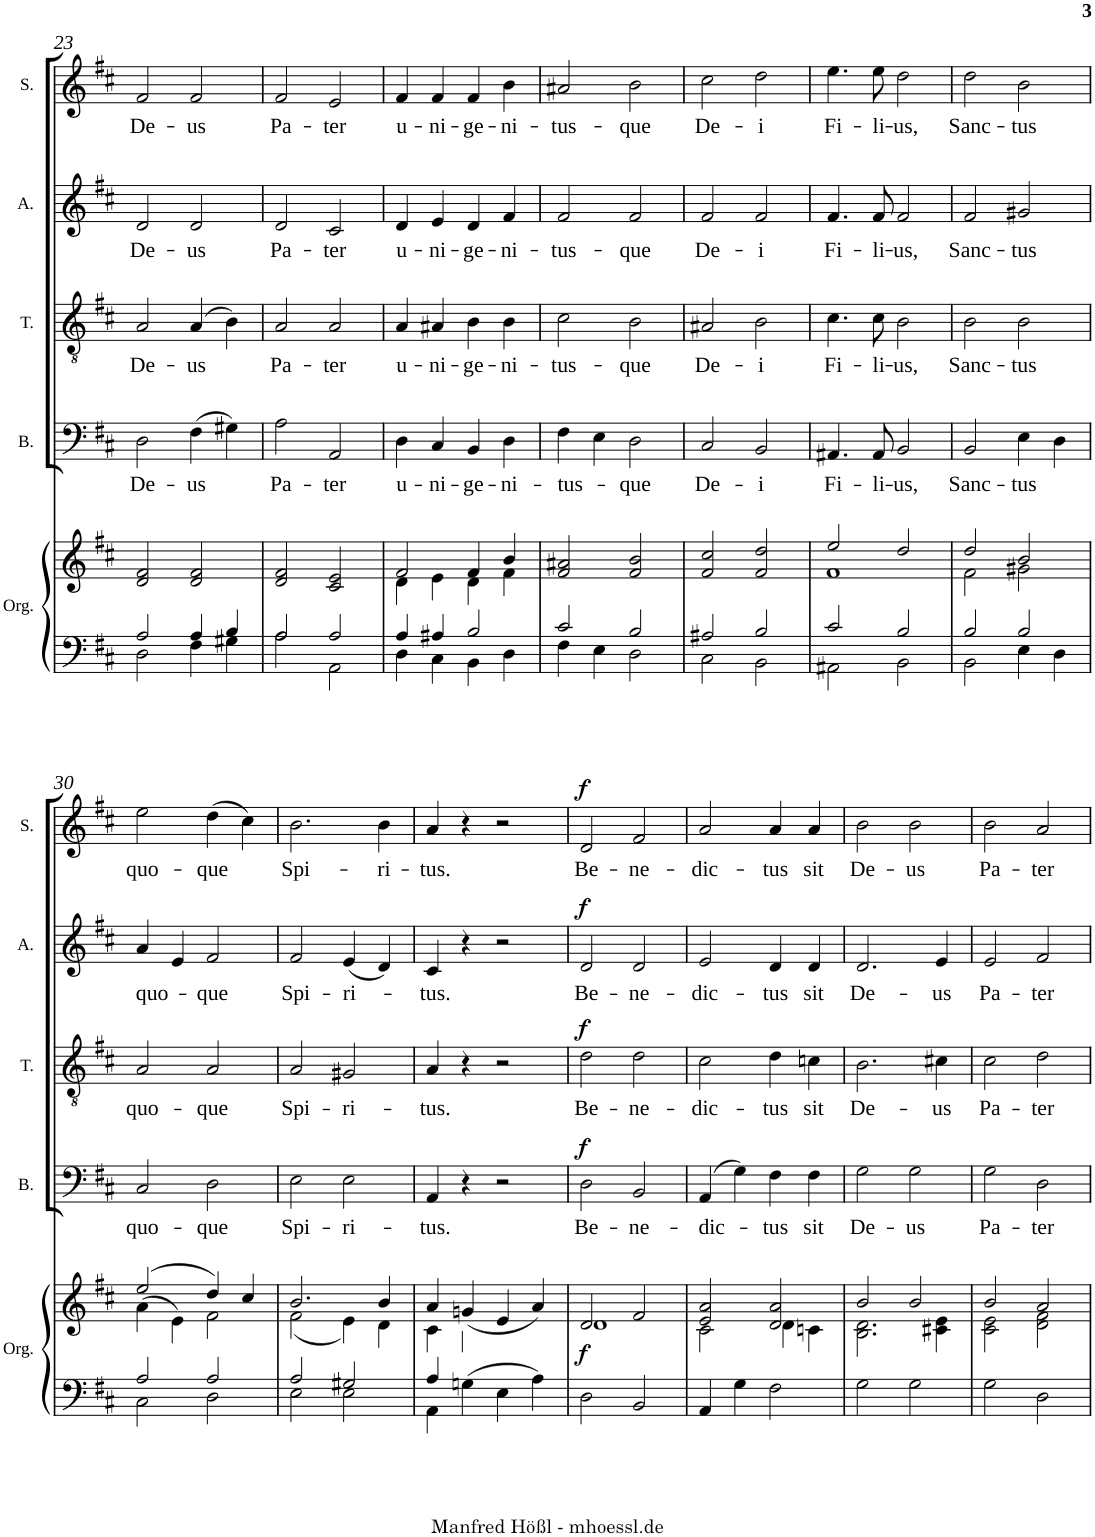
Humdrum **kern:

**kern	**kern	**dynam	**kern	**text	**dynam	**kern	**text	**dynam	**kern	**text	**dynam	**kern	**text	**dynam
*part5	*part5	*part5	*part4	*part4	*part4	*part3	*part3	*part3	*part2	*part2	*part2	*part1	*part1	*part1
*staff6	*staff5	*staff5/6	*staff4	*staff4	*staff4	*staff3	*staff3	*staff3	*staff2	*staff2	*staff2	*staff1	*staff1	*staff1
*I"Orgel	*	*	*I"Bass	*	*	*I"Tenor	*	*	*I"Alto	*	*	*I"Soprano	*	*
*I'Org.	*	*	*I'B.	*	*	*I'T.	*	*	*I'A.	*	*	*I'S.	*	*
!!LO:PB:g=z
*clefF4	*clefG2	*	*clefF4	*	*	*clefGv2	*	*	*clefG2	*	*	*clefG2	*	*
*k[f#c#]	*k[f#c#]	*	*k[f#c#]	*	*	*k[f#c#]	*	*	*k[f#c#]	*	*	*k[f#c#]	*	*
*D:	*D:	*	*D:	*	*	*D:	*	*	*D:	*	*	*D:	*	*
*M2/2	*M2/2	*	*M2/2	*	*	*M2/2	*	*	*M2/2	*	*	*M2/2	*	*
*met(c|)	*met(c|)	*	*met(c|)	*	*	*met(c|)	*	*	*met(c|)	*	*	*met(c|)	*	*
=23	=23	=23	=23	=23	=23	=23	=23	=23	=23	=23	=23	=23	=23	=23
*^	*	*	*	*	*	*	*	*	*	*	*	*	*	*
!	!	!	!	!	!LO:LY:b	!	!	!LO:LY:b	!	!	!LO:LY:b	!	!	!LO:LY:b	!
2A/	2D\	2d/ 2f#/	.	2D\	De-	.	2A/	De-	.	2d/	De-	.	2f#/	De-	.
!	!	!	!	!	!LO:LY:b	!	!	!LO:LY:b	!	!	!LO:LY:b	!	!	!LO:LY:b	!
4A/	4F#\	2d/ 2f#/	.	(>4F#\	-us	.	(4A/	-us	.	2d/	-us	.	2f#/	-us	.
4B/	4G#X\	.	.	4G#X\)	.	.	4B\)	.	.	.	.	.	.	.	.
=24	=24	=24	=24	=24	=24	=24	=24	=24	=24	=24	=24	=24	=24	=24	=24
!	!	!	!	!	!LO:LY:b	!	!	!LO:LY:b	!	!	!LO:LY:b	!	!	!LO:LY:b	!
2A/	2A\	2d/ 2f#/	.	2A\	Pa-	.	2A/	Pa-	.	2d/	Pa-	.	2f#/	Pa-	.
!	!	!	!	!	!LO:LY:b	!	!	!LO:LY:b	!	!	!LO:LY:b	!	!	!LO:LY:b	!
2A/	2AA\	2c#/ 2e/	.	2AA/	-ter	.	2A/	-ter	.	2c#/	-ter	.	2e/	-ter	.
=25	=25	=25	=25	=25	=25	=25	=25	=25	=25	=25	=25	=25	=25	=25	=25
*	*	*^	*	*	*	*	*	*	*	*	*	*	*	*	*
!	!	!	!	!	!	!LO:LY:b	!	!	!LO:LY:b	!	!	!LO:LY:b	!	!	!LO:LY:b	!
4A/	4D\	2f#/	4d\	.	4D\	u-	.	4A/	u-	.	4d/	u-	.	4f#/	u-	.
!	!	!	!	!	!	!LO:LY:b	!	!	!LO:LY:b	!	!	!LO:LY:b	!	!	!LO:LY:b	!
4A#X/	4C#\	.	4e\	.	4C#/	-ni-	.	4A#X/	-ni-	.	4e/	-ni-	.	4f#/	-ni-	.
!	!	!	!	!	!	!LO:LY:b	!	!	!LO:LY:b	!	!	!LO:LY:b	!	!	!LO:LY:b	!
2B/	4BB\	4f#/	4d\	.	4BB/	-ge-	.	4B\	-ge-	.	4d/	-ge-	.	4f#/	-ge-	.
!	!	!	!	!	!	!LO:LY:b	!	!	!LO:LY:b	!	!	!LO:LY:b	!	!	!LO:LY:b	!
.	4D\	4b/	4f#\	.	4D\	-ni-	.	4B\	-ni-	.	4f#/	-ni-	.	4b\	-ni-	.
=26	=26	=26	=26	=26	=26	=26	=26	=26	=26	=26	=26	=26	=26	=26	=26	=26
!	!	!	!	!	!	!LO:LY:b	!	!	!LO:LY:b	!	!	!LO:LY:b	!	!	!LO:LY:b	!
*	*	*v	*v	*	*	*	*	*	*	*	*	*	*	*	*	*
2c#/	4F#\	2f#/ 2a#X/	.	4F#\	-tus-	.	2c#\	-tus-	.	2f#/	-tus-	.	2a#X/	-tus-	.
.	4E\	.	.	4E\	.	.	.	.	.	.	.	.	.	.	.
!	!	!	!	!	!LO:LY:b	!	!	!LO:LY:b	!	!	!LO:LY:b	!	!	!LO:LY:b	!
2B/	2D\	2f#/ 2b/	.	2D\	-que	.	2B\	-que	.	2f#/	-que	.	2b\	-que	.
=27	=27	=27	=27	=27	=27	=27	=27	=27	=27	=27	=27	=27	=27	=27	=27
!	!	!	!	!	!LO:LY:b	!	!	!LO:LY:b	!	!	!LO:LY:b	!	!	!LO:LY:b	!
2A#X/	2C#\	2f#/ 2cc#/	.	2C#/	De-	.	2A#X/	De-	.	2f#/	De-	.	2cc#\	De-	.
!	!	!	!	!	!LO:LY:b	!	!	!LO:LY:b	!	!	!LO:LY:b	!	!	!LO:LY:b	!
2B/	2BB\	2f#/ 2dd/	.	2BB/	-i	.	2B\	-i	.	2f#/	-i	.	2dd\	-i	.
=28	=28	=28	=28	=28	=28	=28	=28	=28	=28	=28	=28	=28	=28	=28	=28
*	*	*^	*	*	*	*	*	*	*	*	*	*	*	*	*
!	!	!	!	!	!	!LO:LY:b	!	!	!LO:LY:b	!	!	!LO:LY:b	!	!	!LO:LY:b	!
2c#/	2AA#X\	2ee/	1f#	.	4.AA#X/	Fi-	.	4.c#\	Fi-	.	4.f#/	Fi-	.	4.ee\	Fi-	.
!	!	!	!	!	!	!LO:LY:b	!	!	!LO:LY:b	!	!	!LO:LY:b	!	!	!LO:LY:b	!
.	.	.	.	.	8AA#/	-li-	.	8c#\	-li-	.	8f#/	-li-	.	8ee\	-li-	.
!	!	!	!	!	!	!LO:LY:b	!	!	!LO:LY:b	!	!	!LO:LY:b	!	!	!LO:LY:b	!
2B/	2BB\	2dd/	.	.	2BB/	-us,	.	2B\	-us,	.	2f#/	-us,	.	2dd\	-us,	.
=29	=29	=29	=29	=29	=29	=29	=29	=29	=29	=29	=29	=29	=29	=29	=29	=29
!	!	!	!	!	!	!LO:LY:b	!	!	!LO:LY:b	!	!	!LO:LY:b	!	!	!LO:LY:b	!
2B/	2BB\	2dd/	2f#\	.	2BB/	Sanc-	.	2B\	Sanc-	.	2f#/	Sanc-	.	2dd\	Sanc-	.
!	!	!	!	!	!	!LO:LY:b	!	!	!LO:LY:b	!	!	!LO:LY:b	!	!	!LO:LY:b	!
2B/	4E\	2b/	2g#X\	.	4E\	-tus	.	2B\	-tus	.	2g#X/	-tus	.	2b\	-tus	.
.	4D\	.	.	.	4D\	.	.	.	.	.	.	.	.	.	.	.
!!LO:LB:g=z
=30	=30	=30	=30	=30	=30	=30	=30	=30	=30	=30	=30	=30	=30	=30	=30	=30
!	!	!	!	!	!	!LO:LY:b	!	!	!LO:LY:b	!	!	!LO:LY:b	!	!	!LO:LY:b	!
2A/	2C#\	(2ee/	(>4a\	.	2C#/	quo-	.	2A/	quo-	.	4a/	quo-	.	2ee\	quo-	.
.	.	.	4e\)	.	.	.	.	.	.	.	4e/	.	.	.	.	.
!	!	!	!	!	!	!LO:LY:b	!	!	!LO:LY:b	!	!	!LO:LY:b	!	!	!LO:LY:b	!
2A/	2D\	4dd/)	2f#\	.	2D\	-que	.	2A/	-que	.	2f#/	-que	.	(>4dd\	-que	.
.	.	4cc#/	.	.	.	.	.	.	.	.	.	.	.	4cc#\)	.	.
=31	=31	=31	=31	=31	=31	=31	=31	=31	=31	=31	=31	=31	=31	=31	=31	=31
!	!	!	!	!	!	!LO:LY:b	!	!	!LO:LY:b	!	!	!LO:LY:b	!	!	!LO:LY:b	!
2A/	2E\	2.b/	(<2f#\	.	2E\	Spi-	.	2A/	Spi-	.	2f#/	Spi-	.	2.b\	Spi-	.
!	!	!	!	!	!	!LO:LY:b	!	!	!LO:LY:b	!	!	!LO:LY:b	!	!	!	!
2G#X/	2E\	.	4e\)	.	2E\	-ri-	.	2G#X/	-ri-	.	(<4e/	-ri-	.	.	.	.
!	!	!	!	!	!	!	!	!	!	!	!	!	!	!	!LO:LY:b	!
.	.	4b/	4d\	.	.	.	.	.	.	.	4d/)	.	.	4b\	-ri-	.
=32	=32	=32	=32	=32	=32	=32	=32	=32	=32	=32	=32	=32	=32	=32	=32	=32
!	!	!	!	!	!	!LO:LY:b	!	!	!LO:LY:b	!	!	!LO:LY:b	!	!	!LO:LY:b	!
4A/	4AA\	4a/	4c#\	.	4AA/	-tus.	.	4A/	-tus.	.	4c#/	-tus.	.	4a/	-tus.	.
2.ryy	4Gn\	(<4gn/	2.c#\	.	4r	.	.	4r	.	.	4r	.	.	4r	.	.
.	4E\	4e/	.	.	2r	.	.	2r	.	.	2r	.	.	2r	.	.
.	4A\	4a/)	.	.	.	.	.	.	.	.	.	.	.	.	.	.
=33	=33	=33	=33	=33	=33	=33	=33	=33	=33	=33	=33	=33	=33	=33	=33	=33
!	!	!	!	!LO:DY:b	!	!LO:LY:b	!LO:DY:a	!	!LO:LY:b	!LO:DY:a	!	!LO:LY:b	!LO:DY:a	!	!LO:LY:b	!LO:DY:a
*v	*v	*	*	*	*	*	*	*	*	*	*	*	*	*	*	*
2D\	2d/	1d	f	2D\	Be-	f	2d\	Be-	f	2d/	Be-	f	2d/	Be-	f
!	!	!	!	!	!LO:LY:b	!	!	!LO:LY:b	!	!	!LO:LY:b	!	!	!LO:LY:b	!
2BB/	2f#/	.	.	2BB/	-ne-	.	2d\	-ne-	.	2d/	-ne-	.	2f#/	-ne-	.
=34	=34	=34	=34	=34	=34	=34	=34	=34	=34	=34	=34	=34	=34	=34	=34
!	!	!	!	!	!LO:LY:b	!	!	!LO:LY:b	!	!	!LO:LY:b	!	!	!LO:LY:b	!
4AA/	2e/ 2a/	2c#\	.	(4AA/	-dic-	.	2c#\	-dic-	.	2e/	-dic-	.	2a/	-dic-	.
4G\	.	.	.	4G\)	.	.	.	.	.	.	.	.	.	.	.
!	!	!	!	!	!LO:LY:b	!	!	!LO:LY:b	!	!	!LO:LY:b	!	!	!LO:LY:b	!
2F#\	2d/ 2a/	4d\	.	4F#\	-tus	.	4d\	-tus	.	4d/	-tus	.	4a/	-tus	.
!	!	!	!	!	!LO:LY:b	!	!	!LO:LY:b	!	!	!LO:LY:b	!	!	!LO:LY:b	!
.	.	4cn\	.	4F#\	sit	.	4cn\	sit	.	4d/	sit	.	4a/	sit	.
=35	=35	=35	=35	=35	=35	=35	=35	=35	=35	=35	=35	=35	=35	=35	=35
!	!	!	!	!	!LO:LY:b	!	!	!LO:LY:b	!	!	!LO:LY:b	!	!	!LO:LY:b	!
2G\	2b/	2.B\ 2.d\	.	2G\	De-	.	2.B\	De-	.	2.d/	De-	.	2b\	De-	.
!	!	!	!	!	!LO:LY:b	!	!	!	!	!	!	!	!	!LO:LY:b	!
2G\	2b/	.	.	2G\	-us	.	.	.	.	.	.	.	2b\	-us	.
!	!	!	!	!	!	!	!	!LO:LY:b	!	!	!LO:LY:b	!	!	!	!
.	.	4c#X\ 4e\	.	.	.	.	4c#X\	-us	.	4e/	-us	.	.	.	.
=36	=36	=36	=36	=36	=36	=36	=36	=36	=36	=36	=36	=36	=36	=36	=36
!	!	!	!	!	!LO:LY:b	!	!	!LO:LY:b	!	!	!LO:LY:b	!	!	!LO:LY:b	!
2G\	2b/	2c#\ 2e\	.	2G\	Pa-	.	2c#\	Pa-	.	2e/	Pa-	.	2b\	Pa-	.
!	!	!	!	!	!LO:LY:b	!	!	!LO:LY:b	!	!	!LO:LY:b	!	!	!LO:LY:b	!
2D\	2a/	2d\ 2f#\	.	2D\	-ter	.	2d\	-ter	.	2f#/	-ter	.	2a/	-ter	.
*	*v	*v	*	*	*	*	*	*	*	*	*	*	*	*	*
=	=	=	=	=	=	=	=	=	=	=	=	=	=	=
*-	*-	*-	*-	*-	*-	*-	*-	*-	*-	*-	*-	*-	*-	*-
